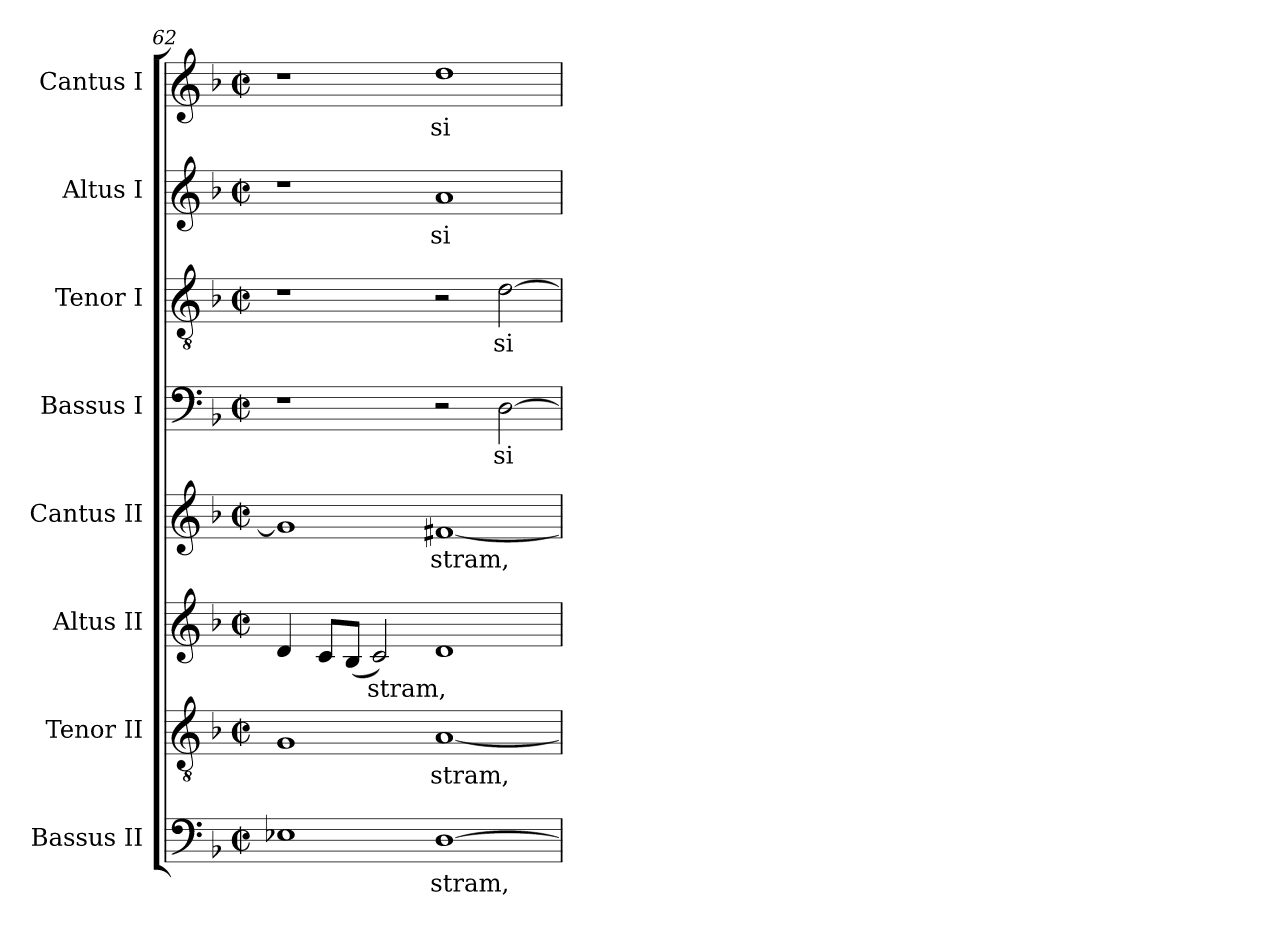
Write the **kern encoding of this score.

**kern	**text	**kern	**text	**kern	**text	**kern	**text	**kern	**text	**kern	**text	**kern	**text	**kern	**text
*part8	*part8	*part7	*part7	*part6	*part6	*part5	*part5	*part4	*part4	*part3	*part3	*part2	*part2	*part1	*part1
*staff8	*staff8	*staff7	*staff7	*staff6	*staff6	*staff5	*staff5	*staff4	*staff4	*staff3	*staff3	*staff2	*staff2	*staff1	*staff1
*I"Bassus II	*	*I"Tenor II	*	*I"Altus II	*	*I"Cantus II	*	*I"Bassus I	*	*I"Tenor I	*	*I"Altus I	*	*I"Cantus I	*
*I'Bassus II	*	*I'Tenor II	*	*I'Altus II	*	*I'Cantus II	*	*I'Bassus I	*	*I'Tenor I	*	*I'Altus I	*	*I'Cantus I	*
!!LO:PB:g=z
*clefF4	*	*clefGv2	*	*clefG2	*	*clefG2	*	*clefF4	*	*clefGv2	*	*clefG2	*	*clefG2	*
*k[b-]	*	*k[b-]	*	*k[b-]	*	*k[b-]	*	*k[b-]	*	*k[b-]	*	*k[b-]	*	*k[b-]	*
*F:	*	*F:	*	*F:	*	*F:	*	*F:	*	*F:	*	*F:	*	*F:	*
*M2/2	*	*M2/2	*	*M2/2	*	*M2/2	*	*M2/2	*	*M2/2	*	*M2/2	*	*M2/2	*
*met(c|)	*	*met(c|)	*	*met(c|)	*	*met(c|)	*	*met(c|)	*	*met(c|)	*	*met(c|)	*	*met(c|)	*
=62	=62	=62	=62	=62	=62	=62	=62	=62	=62	=62	=62	=62	=62	=62	=62
!	!LO:LY:b:cj	!	!LO:LY:b:cj	!	!LO:LY:b:cj	!	!LO:LY:b:cj	!	!	!	!	!	!	!	!
1E-X	--	1G	.	4d/	.	1g]	--	1r	.	1r	.	1r	.	1r	.
!	!	!	!	!	!LO:LY:b:cj	!	!	!	!	!	!	!	!	!	!
.	.	.	.	8c/L	.	.	.	.	.	.	.	.	.	.	.
!	!	!	!	!	!LO:LY:b:cj	!	!	!	!	!	!	!	!	!	!
.	.	.	.	(>8B-/J	.	.	.	.	.	.	.	.	.	.	.
!	!	!	!	!	!LO:LY:b:cj	!	!	!	!	!	!	!	!	!	!
.	.	.	.	2c/)	stram,	.	.	.	.	.	.	.	.	.	.
!	!LO:LY:b:cj	!	!LO:LY:b:cj	!	!LO:LY:b:cj	!	!LO:LY:b:cj	!	!	!	!	!	!LO:LY:b:cj	!	!LO:LY:b:cj
[>1D	-stram,	[<1A	stram,	1d	.	[<1f#X	-stram,	2r	.	2r	.	1a	si	1dd	si
!	!	!	!	!	!	!	!	!	!LO:LY:b:cj	!	!LO:LY:b:cj	!	!	!	!
.	.	.	.	.	.	.	.	[>2D\	si	[>2d\	si-	.	.	.	.
=	=	=	=	=	=	=	=	=	=	=	=	=	=	=	=
*-	*-	*-	*-	*-	*-	*-	*-	*-	*-	*-	*-	*-	*-	*-	*-
